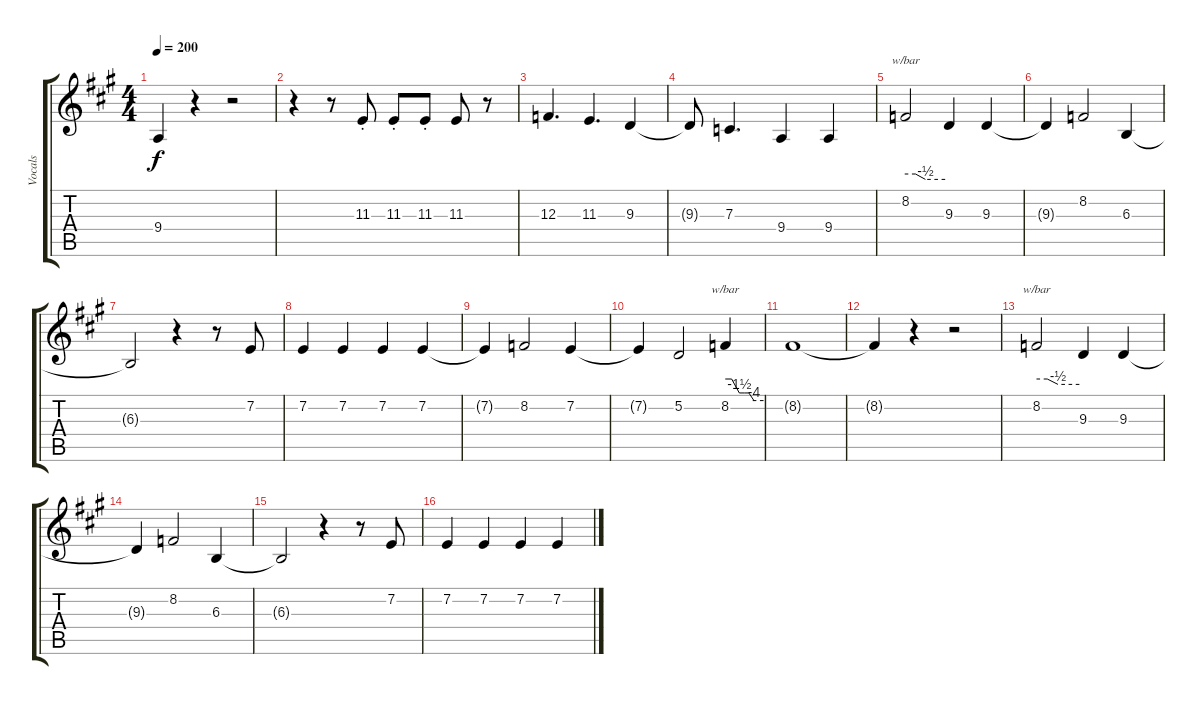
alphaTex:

\track ("Vocals" "Vocals") {instrument drawbarorgan}
\staff {score tabs}
\tuning (D4 A3 F3 C3 G2 D2) {hide}
\ts (4 4)
\tempo 200
\clef g2
\ks f#minor
9.4{t}.4{dy f} r.4 r.2 |
r.4 r.8 11.3{st}.8 11.3{st}.8 11.3{st}.8 11.3.8 r.8 |
12.3.4{d} 11.3.4{d} 9.3.4 |
9.3{t}.8 7.3.4{d} 9.4.4 9.4.4 |
8.2.2{tbe (custom default 0 0 15 0 30 -2 60 -2)} 9.3.4 9.3.4 |
9.3{t}.4 8.2.2 6.3.4 |
6.3{t}.2 r.4 r.8 7.2.8 |
7.2.4 7.2.4 7.2.4 7.2.4 |
7.2{t}.4 8.2.2 7.2.4 |
7.2{t}.4 5.2.2 8.2.4{tbe (custom default 0 0 10 0 22 -6 30 -6 37 -6 45 -16 60 -16)} |
8.2{t}.1 |
8.2{t}.4 r.4 r.2 |
8.2.2{tbe (custom default 0 0 15 0 30 -2 60 -2)} 9.3.4 9.3.4 |
9.3{t}.4 8.2.2 6.3.4 |
6.3{t}.2 r.4 r.8 7.2.8 |
7.2.4 7.2.4 7.2.4 7.2.4
